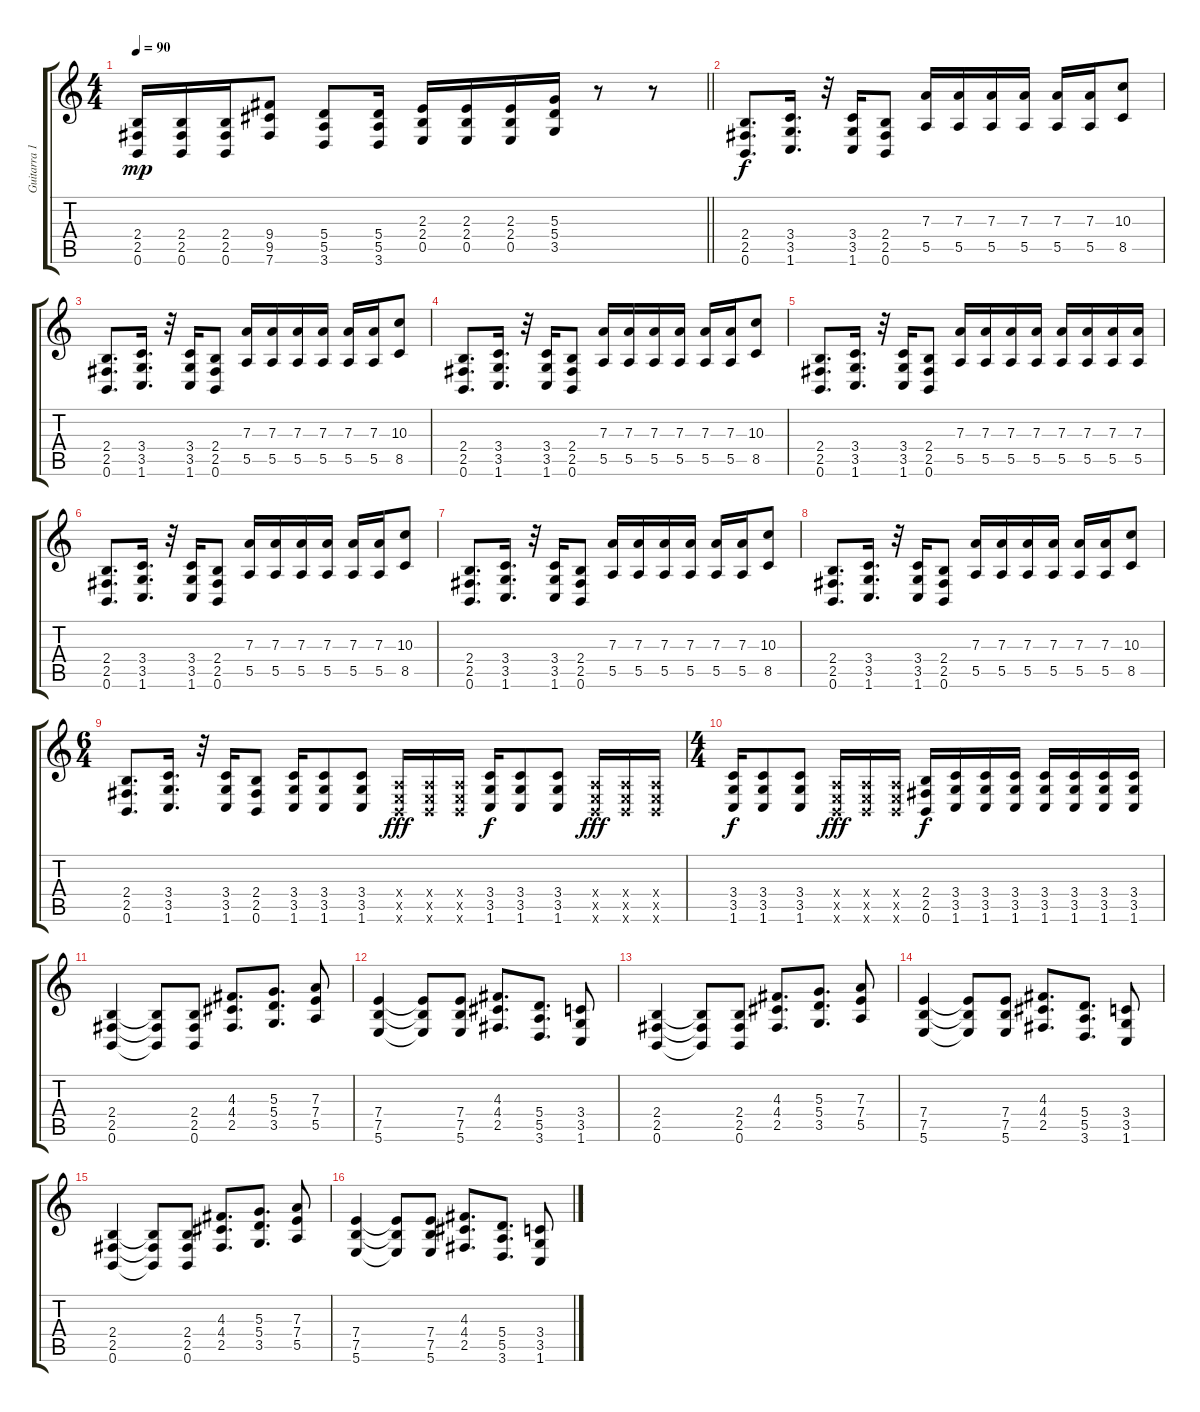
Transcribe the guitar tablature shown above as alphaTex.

\track ("Guitarra 1" "Guitarra 1") {instrument overdrivenguitar}
\staff {score tabs}
\tuning (B3 Gb3 D3 A2 E2 B1) {hide}
\ts (4 4)
\tempo 90
\clef g2
\barLineRight lightlight
\ks c
(2.4 2.5 0.6).16{dy mp} (2.4 2.5 0.6).16 (2.4 2.5 0.6).16 (9.4 9.5 7.6).8 (5.4 5.5 3.6).8 (5.4 5.5 3.6).16 (2.3 2.4 0.5).16 (2.3 2.4 0.5).16 (2.3 2.4 0.5).16 (5.3 5.4 3.5).16 r.8 r.8 |
(2.4 2.5 0.6).8{d dy f balance 8} (3.4 3.5 1.6).16{d} r.32 (3.4 3.5 1.6).16 (2.4 2.5 0.6).8 (7.3 5.5).16 (7.3 5.5).16 (7.3 5.5).16 (7.3 5.5).16 (7.3 5.5).16 (7.3 5.5).16 (10.3 8.5).8 |
(2.4 2.5 0.6).8{d} (3.4 3.5 1.6).16{d} r.32 (3.4 3.5 1.6).16 (2.4 2.5 0.6).8 (7.3 5.5).16 (7.3 5.5).16 (7.3 5.5).16 (7.3 5.5).16 (7.3 5.5).16 (7.3 5.5).16 (10.3 8.5).8 |
(2.4 2.5 0.6).8{d} (3.4 3.5 1.6).16{d} r.32 (3.4 3.5 1.6).16 (2.4 2.5 0.6).8 (7.3 5.5).16 (7.3 5.5).16 (7.3 5.5).16 (7.3 5.5).16 (7.3 5.5).16 (7.3 5.5).16 (10.3 8.5).8 |
(2.4 2.5 0.6).8{d} (3.4 3.5 1.6).16{d} r.32 (3.4 3.5 1.6).16 (2.4 2.5 0.6).8 (7.3 5.5).16 (7.3 5.5).16 (7.3 5.5).16 (7.3 5.5).16 (7.3 5.5).16 (7.3 5.5).16 (7.3 5.5).16 (7.3 5.5).16 |
(2.4 2.5 0.6).8{d} (3.4 3.5 1.6).16{d} r.32 (3.4 3.5 1.6).16 (2.4 2.5 0.6).8 (7.3 5.5).16 (7.3 5.5).16 (7.3 5.5).16 (7.3 5.5).16 (7.3 5.5).16 (7.3 5.5).16 (10.3 8.5).8 |
(2.4 2.5 0.6).8{d} (3.4 3.5 1.6).16{d} r.32 (3.4 3.5 1.6).16 (2.4 2.5 0.6).8 (7.3 5.5).16 (7.3 5.5).16 (7.3 5.5).16 (7.3 5.5).16 (7.3 5.5).16 (7.3 5.5).16 (10.3 8.5).8 |
(2.4 2.5 0.6).8{d} (3.4 3.5 1.6).16{d} r.32 (3.4 3.5 1.6).16 (2.4 2.5 0.6).8 (7.3 5.5).16 (7.3 5.5).16 (7.3 5.5).16 (7.3 5.5).16 (7.3 5.5).16 (7.3 5.5).16 (10.3 8.5).8 |
\ts (6 4)
(2.4 2.5 0.6).8{d} (3.4 3.5 1.6).16{d} r.32 (3.4 3.5 1.6).16 (2.4 2.5 0.6).8 (3.4 3.5 1.6).16 (3.4 3.5 1.6).8 (3.4 3.5 1.6).8 (0.4{x} 0.5{x} 0.6{x}).16{dy fff} (0.4{x} 0.5{x} 0.6{x}).16 (0.4{x} 0.5{x} 0.6{x}).16 (3.4 3.5 1.6).16{dy f} (3.4 3.5 1.6).8 (3.4 3.5 1.6).8 (0.4{x} 0.5{x} 0.6{x}).16{dy fff} (0.4{x} 0.5{x} 0.6{x}).16 (0.4{x} 0.5{x} 0.6{x}).16 |
\ts (4 4)
(3.4 3.5 1.6).16{dy f} (3.4 3.5 1.6).8 (3.4 3.5 1.6).8 (0.4{x} 0.5{x} 0.6{x}).16{dy fff} (0.4{x} 0.5{x} 0.6{x}).16 (0.4{x} 0.5{x} 0.6{x}).16 (2.4 2.5 0.6).16{dy f} (3.4 3.5 1.6).16 (3.4 3.5 1.6).16 (3.4 3.5 1.6).16 (3.4 3.5 1.6).16 (3.4 3.5 1.6).16 (3.4 3.5 1.6).16 (3.4 3.5 1.6).16 |
(2.4 2.5 0.6).4 (2.4{t} 2.5{t} 0.6{t}).8 (2.4 2.5 0.6).8 (4.3 4.4 2.5).8{d} (5.3 5.4 3.5).8{d} (7.3 7.4 5.5).8 |
(7.4 7.5 5.6).4 (7.4{t} 7.5{t} 5.6{t}).8 (7.4 7.5 5.6).8 (4.3 4.4 2.5).8{d} (5.4 5.5 3.6).8{d} (3.4 3.5 1.6).8 |
(2.4 2.5 0.6).4 (2.4{t} 2.5{t} 0.6{t}).8 (2.4 2.5 0.6).8 (4.3 4.4 2.5).8{d} (5.3 5.4 3.5).8{d} (7.3 7.4 5.5).8 |
(7.4 7.5 5.6).4 (7.4{t} 7.5{t} 5.6{t}).8 (7.4 7.5 5.6).8 (4.3 4.4 2.5).8{d} (5.4 5.5 3.6).8{d} (3.4 3.5 1.6).8 |
(2.4 2.5 0.6).4 (2.4{t} 2.5{t} 0.6{t}).8 (2.4 2.5 0.6).8 (4.3 4.4 2.5).8{d} (5.3 5.4 3.5).8{d} (7.3 7.4 5.5).8 |
(7.4 7.5 5.6).4 (7.4{t} 7.5{t} 5.6{t}).8 (7.4 7.5 5.6).8 (4.3 4.4 2.5).8{d} (5.4 5.5 3.6).8{d} (3.4 3.5 1.6).8
